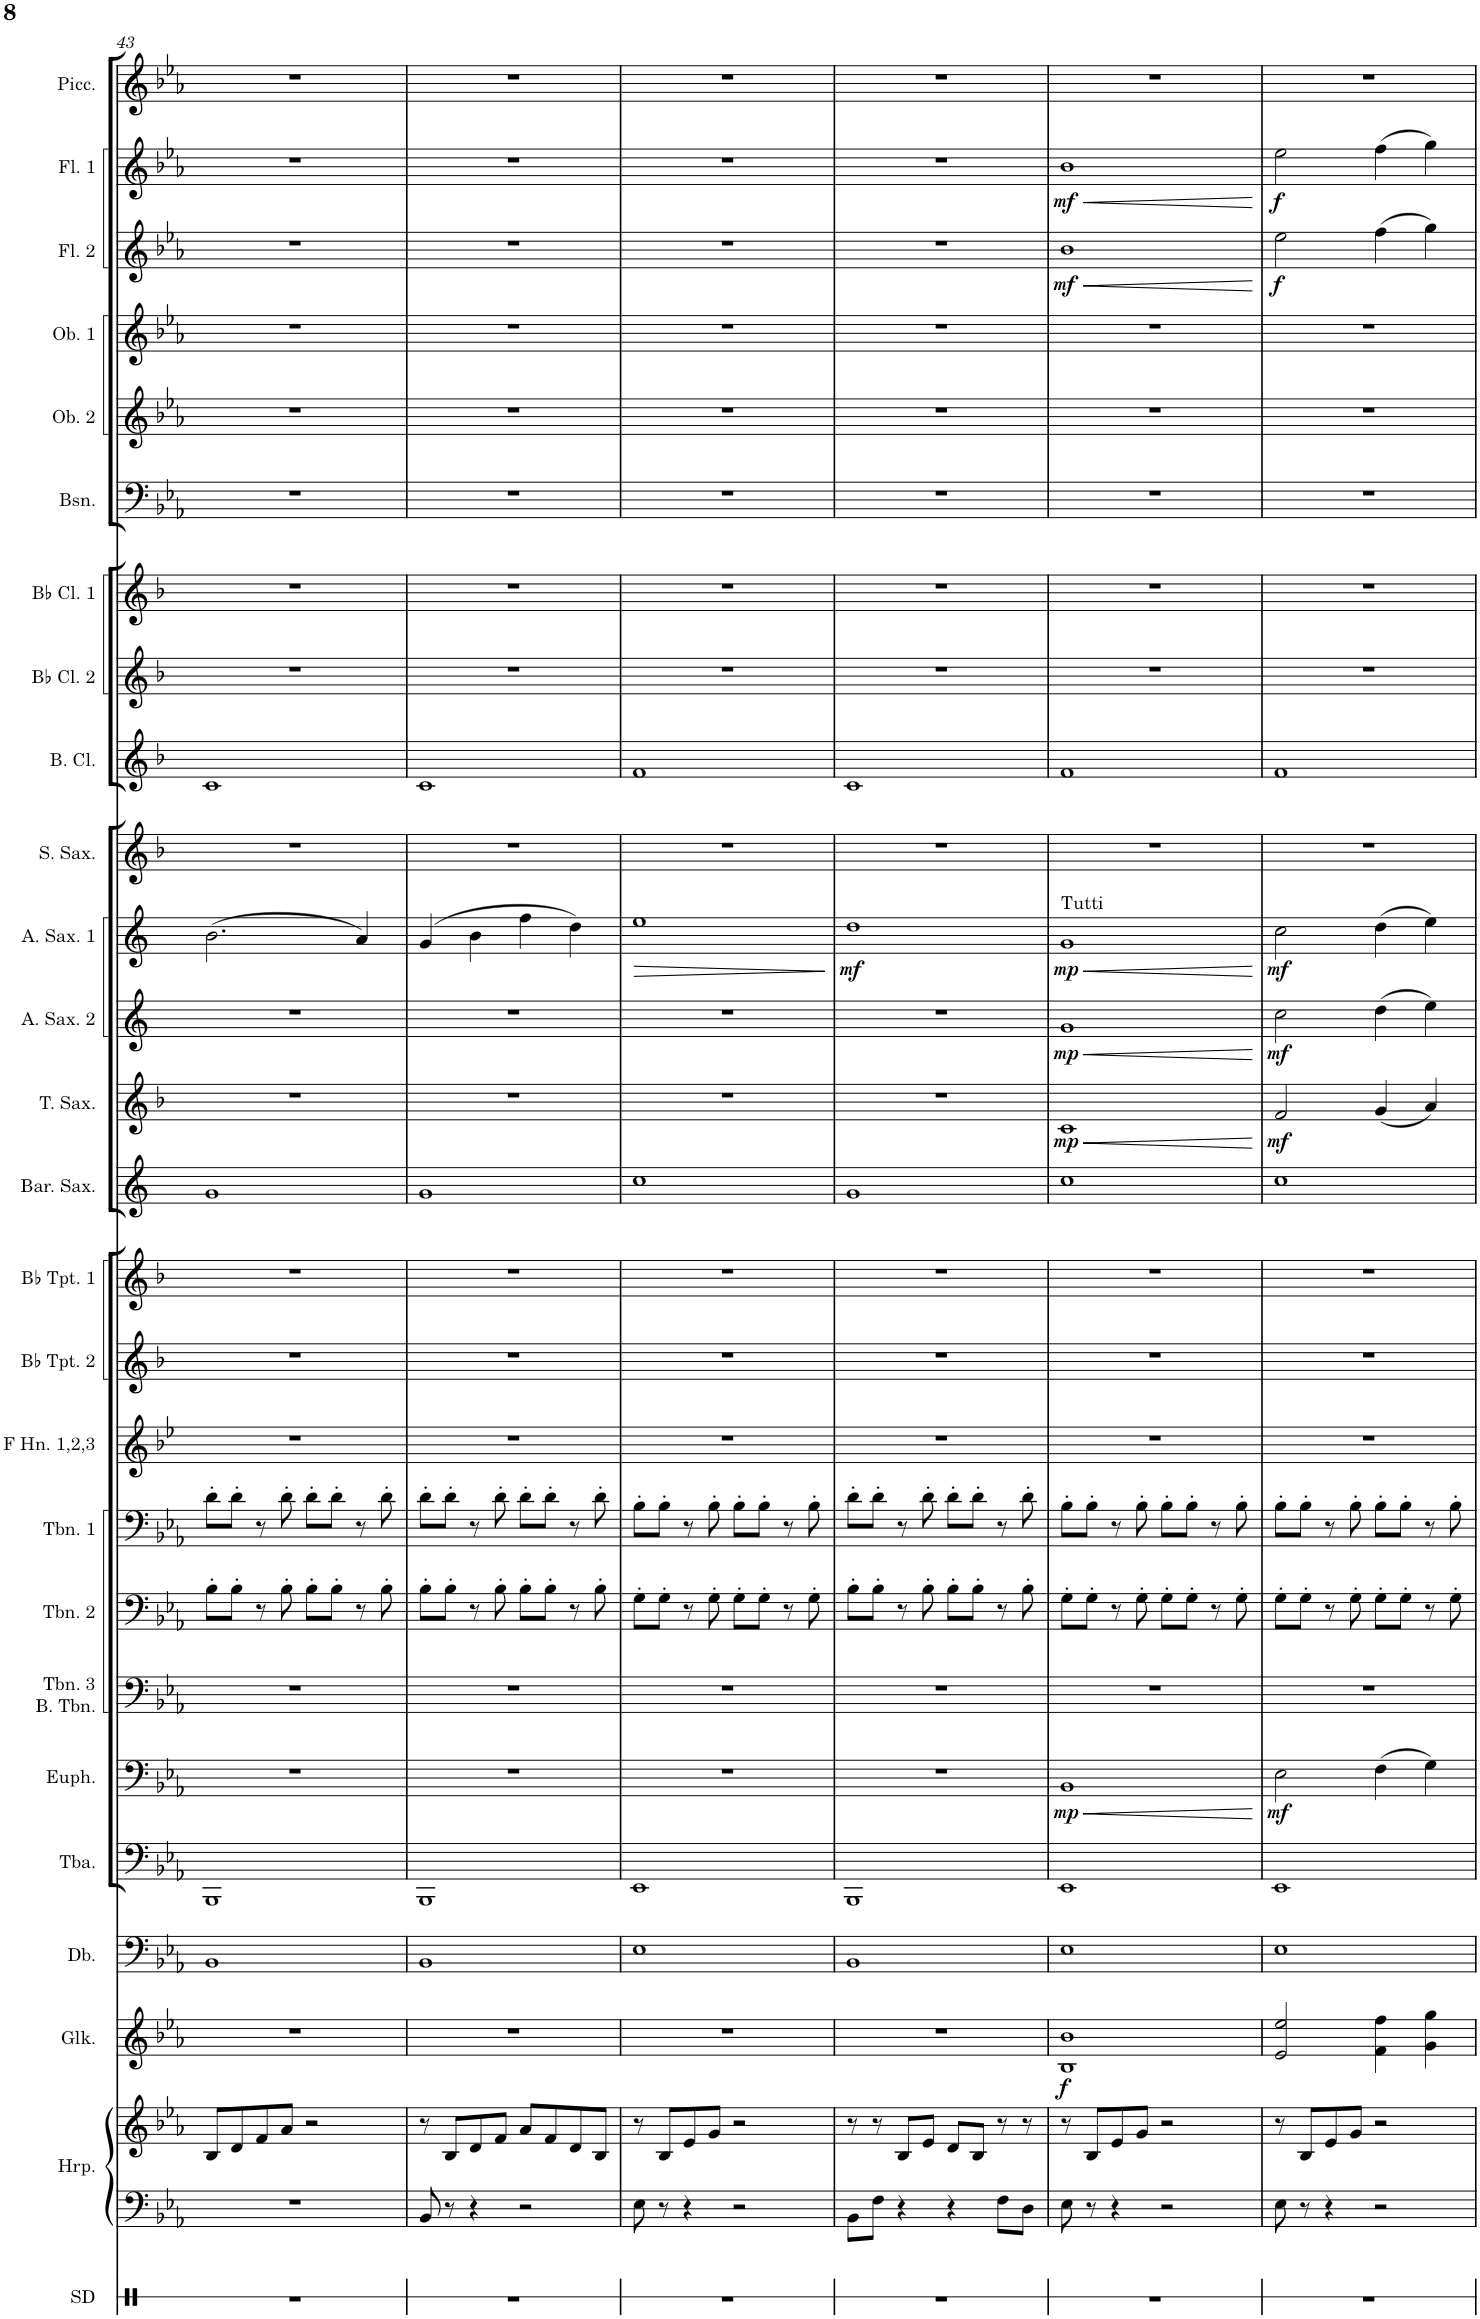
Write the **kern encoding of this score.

**kern	**kern	**kern	**kern	**dynam	**kern	**kern	**kern	**dynam	**kern	**kern	**kern	**kern	**kern	**kern	**kern	**kern	**dynam	**kern	**dynam	**kern	**dynam	**kern	**kern	**kern	**kern	**kern	**kern	**kern	**kern	**dynam	**kern	**dynam	**kern
*part26	*part25	*part25	*part24	*part24	*part23	*part22	*part21	*part21	*part20	*part19	*part18	*part17	*part16	*part15	*part14	*part13	*part13	*part12	*part12	*part11	*part11	*part10	*part9	*part8	*part7	*part6	*part5	*part4	*part3	*part3	*part2	*part2	*part1
*staff27	*staff26	*staff25	*staff24	*staff24	*staff23	*staff22	*staff21	*staff21	*staff20	*staff19	*staff18	*staff17	*staff16	*staff15	*staff14	*staff13	*staff13	*staff12	*staff12	*staff11	*staff11	*staff10	*staff9	*staff8	*staff7	*staff6	*staff5	*staff4	*staff3	*staff3	*staff2	*staff2	*staff1
*I"Snare Drum	*I"Harp	*	*I"Glockenspiel	*	*I"Double Bass	*I"Tuba	*I"Euphonium	*	*I"Trombone 3 &amp; Bass Trombone	*I"Trombone 2	*I"Trombone 1	*I"F Horn 1,2,3	*I"Bb Trumpet 2	*I"Bb Trumpet 1	*I"Baritone Saxophone	*I"Tenor Saxophone	*	*I"Alto Saxophone 2	*	*I"Alto Saxophone 1	*	*I"Soprano Saxophone	*I"Bass Clarinet	*I"Bb Clarinet 2	*I"Bb Clarinet 1	*I"Bassoon	*I"Oboe 2	*I"Oboe 1	*I"Flute 2	*	*I"Flute 1	*	*I"Piccolo
*I'SD	*I'Hrp.	*	*I'Glk.	*	*I'Db.	*I'Tba.	*I'Euph.	*	*I'Tbn. 3 B. Tbn.	*I'Tbn. 2	*I'Tbn. 1	*I'F Hn. 1,2,3	*I'Bb Tpt. 2	*I'Bb Tpt. 1	*I'Bar. Sax.	*I'T. Sax.	*	*I'A. Sax. 2	*	*I'A. Sax. 1	*	*I'S. Sax.	*I'B. Cl.	*I'Bb Cl. 2	*I'Bb Cl. 1	*I'Bsn.	*I'Ob. 2	*I'Ob. 1	*I'Fl. 2	*	*I'Fl. 1	*	*I'Picc.
!!LO:PB:g=z
*clefX	*clefF4	*clefG2	*clefG2	*	*clefF4	*clefF4	*clefF4	*	*clefF4	*clefF4	*clefF4	*clefG2	*clefG2	*clefG2	*clefG2	*clefG2	*	*clefG2	*	*clefG2	*	*clefG2	*clefG2	*clefG2	*clefG2	*clefF4	*clefG2	*clefG2	*clefG2	*	*clefG2	*	*clefG2
*	*	*	*Trd-14c-24	*	*Trd7c12	*	*	*	*	*	*	*Trd4c7	*Trd1c2	*Trd1c2	*Trd12c21	*Trd8c14	*	*Trd5c9	*	*Trd5c9	*	*Trd1c2	*Trd8c14	*Trd1c2	*Trd1c2	*	*	*	*	*	*	*	*Trd-7c-12
*k[]	*k[b-e-a-]	*k[b-e-a-]	*k[b-e-a-]	*	*k[b-e-a-]	*k[b-e-a-]	*k[b-e-a-]	*	*k[b-e-a-]	*k[b-e-a-]	*k[b-e-a-]	*k[b-e-]	*k[b-]	*k[b-]	*k[]	*k[b-]	*	*k[]	*	*k[]	*	*k[b-]	*k[b-]	*k[b-]	*k[b-]	*k[b-e-a-]	*k[b-e-a-]	*k[b-e-a-]	*k[b-e-a-]	*	*k[b-e-a-]	*	*k[b-e-a-]
*M4/4	*M4/4	*M4/4	*M4/4	*	*M4/4	*M4/4	*M4/4	*	*M4/4	*M4/4	*M4/4	*M4/4	*M4/4	*M4/4	*M4/4	*M4/4	*	*M4/4	*	*M4/4	*	*M4/4	*M4/4	*M4/4	*M4/4	*M4/4	*M4/4	*M4/4	*M4/4	*	*M4/4	*	*M4/4
=43	=43	=43	=43	=43	=43	=43	=43	=43	=43	=43	=43	=43	=43	=43	=43	=43	=43	=43	=43	=43	=43	=43	=43	=43	=43	=43	=43	=43	=43	=43	=43	=43	=43
1r	1r	8B-/L	1r	.	1BB-	1BBB-	1r	.	1r	8B-'\L	8d'\L	1r	1r	1r	1g	1r	.	1r	.	(2.b\	.	1r	1c	1r	1r	1r	1r	1r	1r	.	1r	.	1r
.	.	8d/	.	.	.	.	.	.	.	8B-'\J	8d'\J	.	.	.	.	.	.	.	.	.	.	.	.	.	.	.	.	.	.	.	.	.	.
.	.	8f/	.	.	.	.	.	.	.	8r	8r	.	.	.	.	.	.	.	.	.	.	.	.	.	.	.	.	.	.	.	.	.	.
.	.	8a-/J	.	.	.	.	.	.	.	8B-'\	8d'\	.	.	.	.	.	.	.	.	.	.	.	.	.	.	.	.	.	.	.	.	.	.
.	.	2r	.	.	.	.	.	.	.	8B-'\L	8d'\L	.	.	.	.	.	.	.	.	.	.	.	.	.	.	.	.	.	.	.	.	.	.
.	.	.	.	.	.	.	.	.	.	8B-'\J	8d'\J	.	.	.	.	.	.	.	.	.	.	.	.	.	.	.	.	.	.	.	.	.	.
.	.	.	.	.	.	.	.	.	.	8r	8r	.	.	.	.	.	.	.	.	4a/)	.	.	.	.	.	.	.	.	.	.	.	.	.
.	.	.	.	.	.	.	.	.	.	8B-'\	8d'\	.	.	.	.	.	.	.	.	.	.	.	.	.	.	.	.	.	.	.	.	.	.
=44	=44	=44	=44	=44	=44	=44	=44	=44	=44	=44	=44	=44	=44	=44	=44	=44	=44	=44	=44	=44	=44	=44	=44	=44	=44	=44	=44	=44	=44	=44	=44	=44	=44
1r	8BB-/	8r	1r	.	1BB-	1BBB-	1r	.	1r	8B-'\L	8d'\L	1r	1r	1r	1g	1r	.	1r	.	(4g/	.	1r	1c	1r	1r	1r	1r	1r	1r	.	1r	.	1r
.	8r	8B-/L	.	.	.	.	.	.	.	8B-'\J	8d'\J	.	.	.	.	.	.	.	.	.	.	.	.	.	.	.	.	.	.	.	.	.	.
.	4r	8d/	.	.	.	.	.	.	.	8r	8r	.	.	.	.	.	.	.	.	4b\	.	.	.	.	.	.	.	.	.	.	.	.	.
.	.	8f/J	.	.	.	.	.	.	.	8B-'\	8d'\	.	.	.	.	.	.	.	.	.	.	.	.	.	.	.	.	.	.	.	.	.	.
.	2r	8a-/L	.	.	.	.	.	.	.	8B-'\L	8d'\L	.	.	.	.	.	.	.	.	4ff\	.	.	.	.	.	.	.	.	.	.	.	.	.
.	.	8f/	.	.	.	.	.	.	.	8B-'\J	8d'\J	.	.	.	.	.	.	.	.	.	.	.	.	.	.	.	.	.	.	.	.	.	.
.	.	8d/	.	.	.	.	.	.	.	8r	8r	.	.	.	.	.	.	.	.	4dd\)	.	.	.	.	.	.	.	.	.	.	.	.	.
.	.	8B-/J	.	.	.	.	.	.	.	8B-'\	8d'\	.	.	.	.	.	.	.	.	.	.	.	.	.	.	.	.	.	.	.	.	.	.
=45	=45	=45	=45	=45	=45	=45	=45	=45	=45	=45	=45	=45	=45	=45	=45	=45	=45	=45	=45	=45	=45	=45	=45	=45	=45	=45	=45	=45	=45	=45	=45	=45	=45
!	!	!	!	!	!	!	!	!	!	!	!	!	!	!	!	!	!	!	!	!	!LO:HP:b	!	!	!	!	!	!	!	!	!	!	!	!
1r	8E-\	8r	1r	.	1E-	1EE-	1r	.	1r	8G'\L	8B-'\L	1r	1r	1r	1cc	1r	.	1r	.	1ee	>	1r	1f	1r	1r	1r	1r	1r	1r	.	1r	.	1r
.	8r	8B-/L	.	.	.	.	.	.	.	8G'\J	8B-'\J	.	.	.	.	.	.	.	.	.	.	.	.	.	.	.	.	.	.	.	.	.	.
.	4r	8e-/	.	.	.	.	.	.	.	8r	8r	.	.	.	.	.	.	.	.	.	.	.	.	.	.	.	.	.	.	.	.	.	.
.	.	8g/J	.	.	.	.	.	.	.	8G'\	8B-'\	.	.	.	.	.	.	.	.	.	.	.	.	.	.	.	.	.	.	.	.	.	.
.	2r	2r	.	.	.	.	.	.	.	8G'\L	8B-'\L	.	.	.	.	.	.	.	.	.	.	.	.	.	.	.	.	.	.	.	.	.	.
.	.	.	.	.	.	.	.	.	.	8G'\J	8B-'\J	.	.	.	.	.	.	.	.	.	.	.	.	.	.	.	.	.	.	.	.	.	.
.	.	.	.	.	.	.	.	.	.	8r	8r	.	.	.	.	.	.	.	.	.	.	.	.	.	.	.	.	.	.	.	.	.	.
.	.	.	.	.	.	.	.	.	.	8G'\	8B-'\	.	.	.	.	.	.	.	.	.	.	.	.	.	.	.	.	.	.	.	.	.	.
.	.	.	.	.	.	.	.	.	.	.	.	.	.	.	.	.	.	.	.	.	]	.	.	.	.	.	.	.	.	.	.	.	.
=46	=46	=46	=46	=46	=46	=46	=46	=46	=46	=46	=46	=46	=46	=46	=46	=46	=46	=46	=46	=46	=46	=46	=46	=46	=46	=46	=46	=46	=46	=46	=46	=46	=46
!	!	!	!	!	!	!	!	!	!	!	!	!	!	!	!	!	!	!	!	!	!LO:DY:b	!	!	!	!	!	!	!	!	!	!	!	!
1r	8BB-\L	8r	1r	.	1BB-	1BBB-	1r	.	1r	8B-'\L	8d'\L	1r	1r	1r	1g	1r	.	1r	.	1dd	mf	1r	1c	1r	1r	1r	1r	1r	1r	.	1r	.	1r
.	8F\J	8r	.	.	.	.	.	.	.	8B-'\J	8d'\J	.	.	.	.	.	.	.	.	.	.	.	.	.	.	.	.	.	.	.	.	.	.
.	4r	8B-/L	.	.	.	.	.	.	.	8r	8r	.	.	.	.	.	.	.	.	.	.	.	.	.	.	.	.	.	.	.	.	.	.
.	.	8e-/J	.	.	.	.	.	.	.	8B-'\	8d'\	.	.	.	.	.	.	.	.	.	.	.	.	.	.	.	.	.	.	.	.	.	.
.	4r	8d/L	.	.	.	.	.	.	.	8B-'\L	8d'\L	.	.	.	.	.	.	.	.	.	.	.	.	.	.	.	.	.	.	.	.	.	.
.	.	8B-/J	.	.	.	.	.	.	.	8B-'\J	8d'\J	.	.	.	.	.	.	.	.	.	.	.	.	.	.	.	.	.	.	.	.	.	.
.	8F\L	8r	.	.	.	.	.	.	.	8r	8r	.	.	.	.	.	.	.	.	.	.	.	.	.	.	.	.	.	.	.	.	.	.
.	8D\J	8r	.	.	.	.	.	.	.	8B-'\	8d'\	.	.	.	.	.	.	.	.	.	.	.	.	.	.	.	.	.	.	.	.	.	.
=47	=47	=47	=47	=47	=47	=47	=47	=47	=47	=47	=47	=47	=47	=47	=47	=47	=47	=47	=47	=47	=47	=47	=47	=47	=47	=47	=47	=47	=47	=47	=47	=47	=47
!	!	!	!	!	!	!	!	!	!	!	!	!	!	!	!	!	!	!	!	!LO:TX:a:t=Tutti	!	!	!	!	!	!	!	!	!	!	!	!	!
!	!	!	!	!LO:DY:b	!	!	!	!LO:HP:b	!	!	!	!	!	!	!	!	!LO:HP:b	!	!LO:HP:b	!	!LO:HP:b	!	!	!	!	!	!	!	!	!LO:HP:b	!	!LO:HP:b	!
!	!	!	!	!	!	!	!	!LO:DY:n=1:b	!	!	!	!	!	!	!	!	!LO:DY:n=1:b	!	!LO:DY:n=1:b	!	!LO:DY:n=1:b	!	!	!	!	!	!	!	!	!LO:DY:n=1:b	!	!LO:DY:n=1:b	!
1r	8E-\	8r	1B- 1b-	f	1E-	1EE-	1BB-	< mp	1r	8G'\L	8B-'\L	1r	1r	1r	1cc	1c	< mp	1g	< mp	1g	< mp	1r	1f	1r	1r	1r	1r	1r	1b-	< mf	1b-	< mf	1r
.	8r	8B-/L	.	.	.	.	.	.	.	8G'\J	8B-'\J	.	.	.	.	.	.	.	.	.	.	.	.	.	.	.	.	.	.	.	.	.	.
.	4r	8e-/	.	.	.	.	.	.	.	8r	8r	.	.	.	.	.	.	.	.	.	.	.	.	.	.	.	.	.	.	.	.	.	.
.	.	8g/J	.	.	.	.	.	.	.	8G'\	8B-'\	.	.	.	.	.	.	.	.	.	.	.	.	.	.	.	.	.	.	.	.	.	.
.	2r	2r	.	.	.	.	.	.	.	8G'\L	8B-'\L	.	.	.	.	.	.	.	.	.	.	.	.	.	.	.	.	.	.	.	.	.	.
.	.	.	.	.	.	.	.	.	.	8G'\J	8B-'\J	.	.	.	.	.	.	.	.	.	.	.	.	.	.	.	.	.	.	.	.	.	.
.	.	.	.	.	.	.	.	.	.	8r	8r	.	.	.	.	.	.	.	.	.	.	.	.	.	.	.	.	.	.	.	.	.	.
.	.	.	.	.	.	.	.	.	.	8G'\	8B-'\	.	.	.	.	.	.	.	.	.	.	.	.	.	.	.	.	.	.	.	.	.	.
.	.	.	.	.	.	.	.	[	.	.	.	.	.	.	.	.	[	.	[	.	[	.	.	.	.	.	.	.	.	[	.	[	.
=48	=48	=48	=48	=48	=48	=48	=48	=48	=48	=48	=48	=48	=48	=48	=48	=48	=48	=48	=48	=48	=48	=48	=48	=48	=48	=48	=48	=48	=48	=48	=48	=48	=48
!	!	!	!	!	!	!	!	!LO:DY:b	!	!	!	!	!	!	!	!	!LO:DY:b	!	!LO:DY:b	!	!LO:DY:b	!	!	!	!	!	!	!	!	!LO:DY:b	!	!LO:DY:b	!
1r	8E-\	8r	2e-/ 2ee-/	.	1E-	1EE-	2E-\	mf	1r	8G'\L	8B-'\L	1r	1r	1r	1cc	2f/	mf	2cc\	mf	2cc\	mf	1r	1f	1r	1r	1r	1r	1r	2ee-\	f	2ee-\	f	1r
.	8r	8B-/L	.	.	.	.	.	.	.	8G'\J	8B-'\J	.	.	.	.	.	.	.	.	.	.	.	.	.	.	.	.	.	.	.	.	.	.
.	4r	8e-/	.	.	.	.	.	.	.	8r	8r	.	.	.	.	.	.	.	.	.	.	.	.	.	.	.	.	.	.	.	.	.	.
.	.	8g/J	.	.	.	.	.	.	.	8G'\	8B-'\	.	.	.	.	.	.	.	.	.	.	.	.	.	.	.	.	.	.	.	.	.	.
.	2r	2r	4f\ 4ff\	.	.	.	(4F\	.	.	8G'\L	8B-'\L	.	.	.	.	(4g/	.	(4dd\	.	(4dd\	.	.	.	.	.	.	.	.	(4ff\	.	(4ff\	.	.
.	.	.	.	.	.	.	.	.	.	8G'\J	8B-'\J	.	.	.	.	.	.	.	.	.	.	.	.	.	.	.	.	.	.	.	.	.	.
.	.	.	4g\ 4gg\	.	.	.	4G\)	.	.	8r	8r	.	.	.	.	4a/)	.	4ee\)	.	4ee\)	.	.	.	.	.	.	.	.	4gg\)	.	4gg\)	.	.
.	.	.	.	.	.	.	.	.	.	8G'\	8B-'\	.	.	.	.	.	.	.	.	.	.	.	.	.	.	.	.	.	.	.	.	.	.
=	=	=	=	=	=	=	=	=	=	=	=	=	=	=	=	=	=	=	=	=	=	=	=	=	=	=	=	=	=	=	=	=	=
*-	*-	*-	*-	*-	*-	*-	*-	*-	*-	*-	*-	*-	*-	*-	*-	*-	*-	*-	*-	*-	*-	*-	*-	*-	*-	*-	*-	*-	*-	*-	*-	*-	*-
